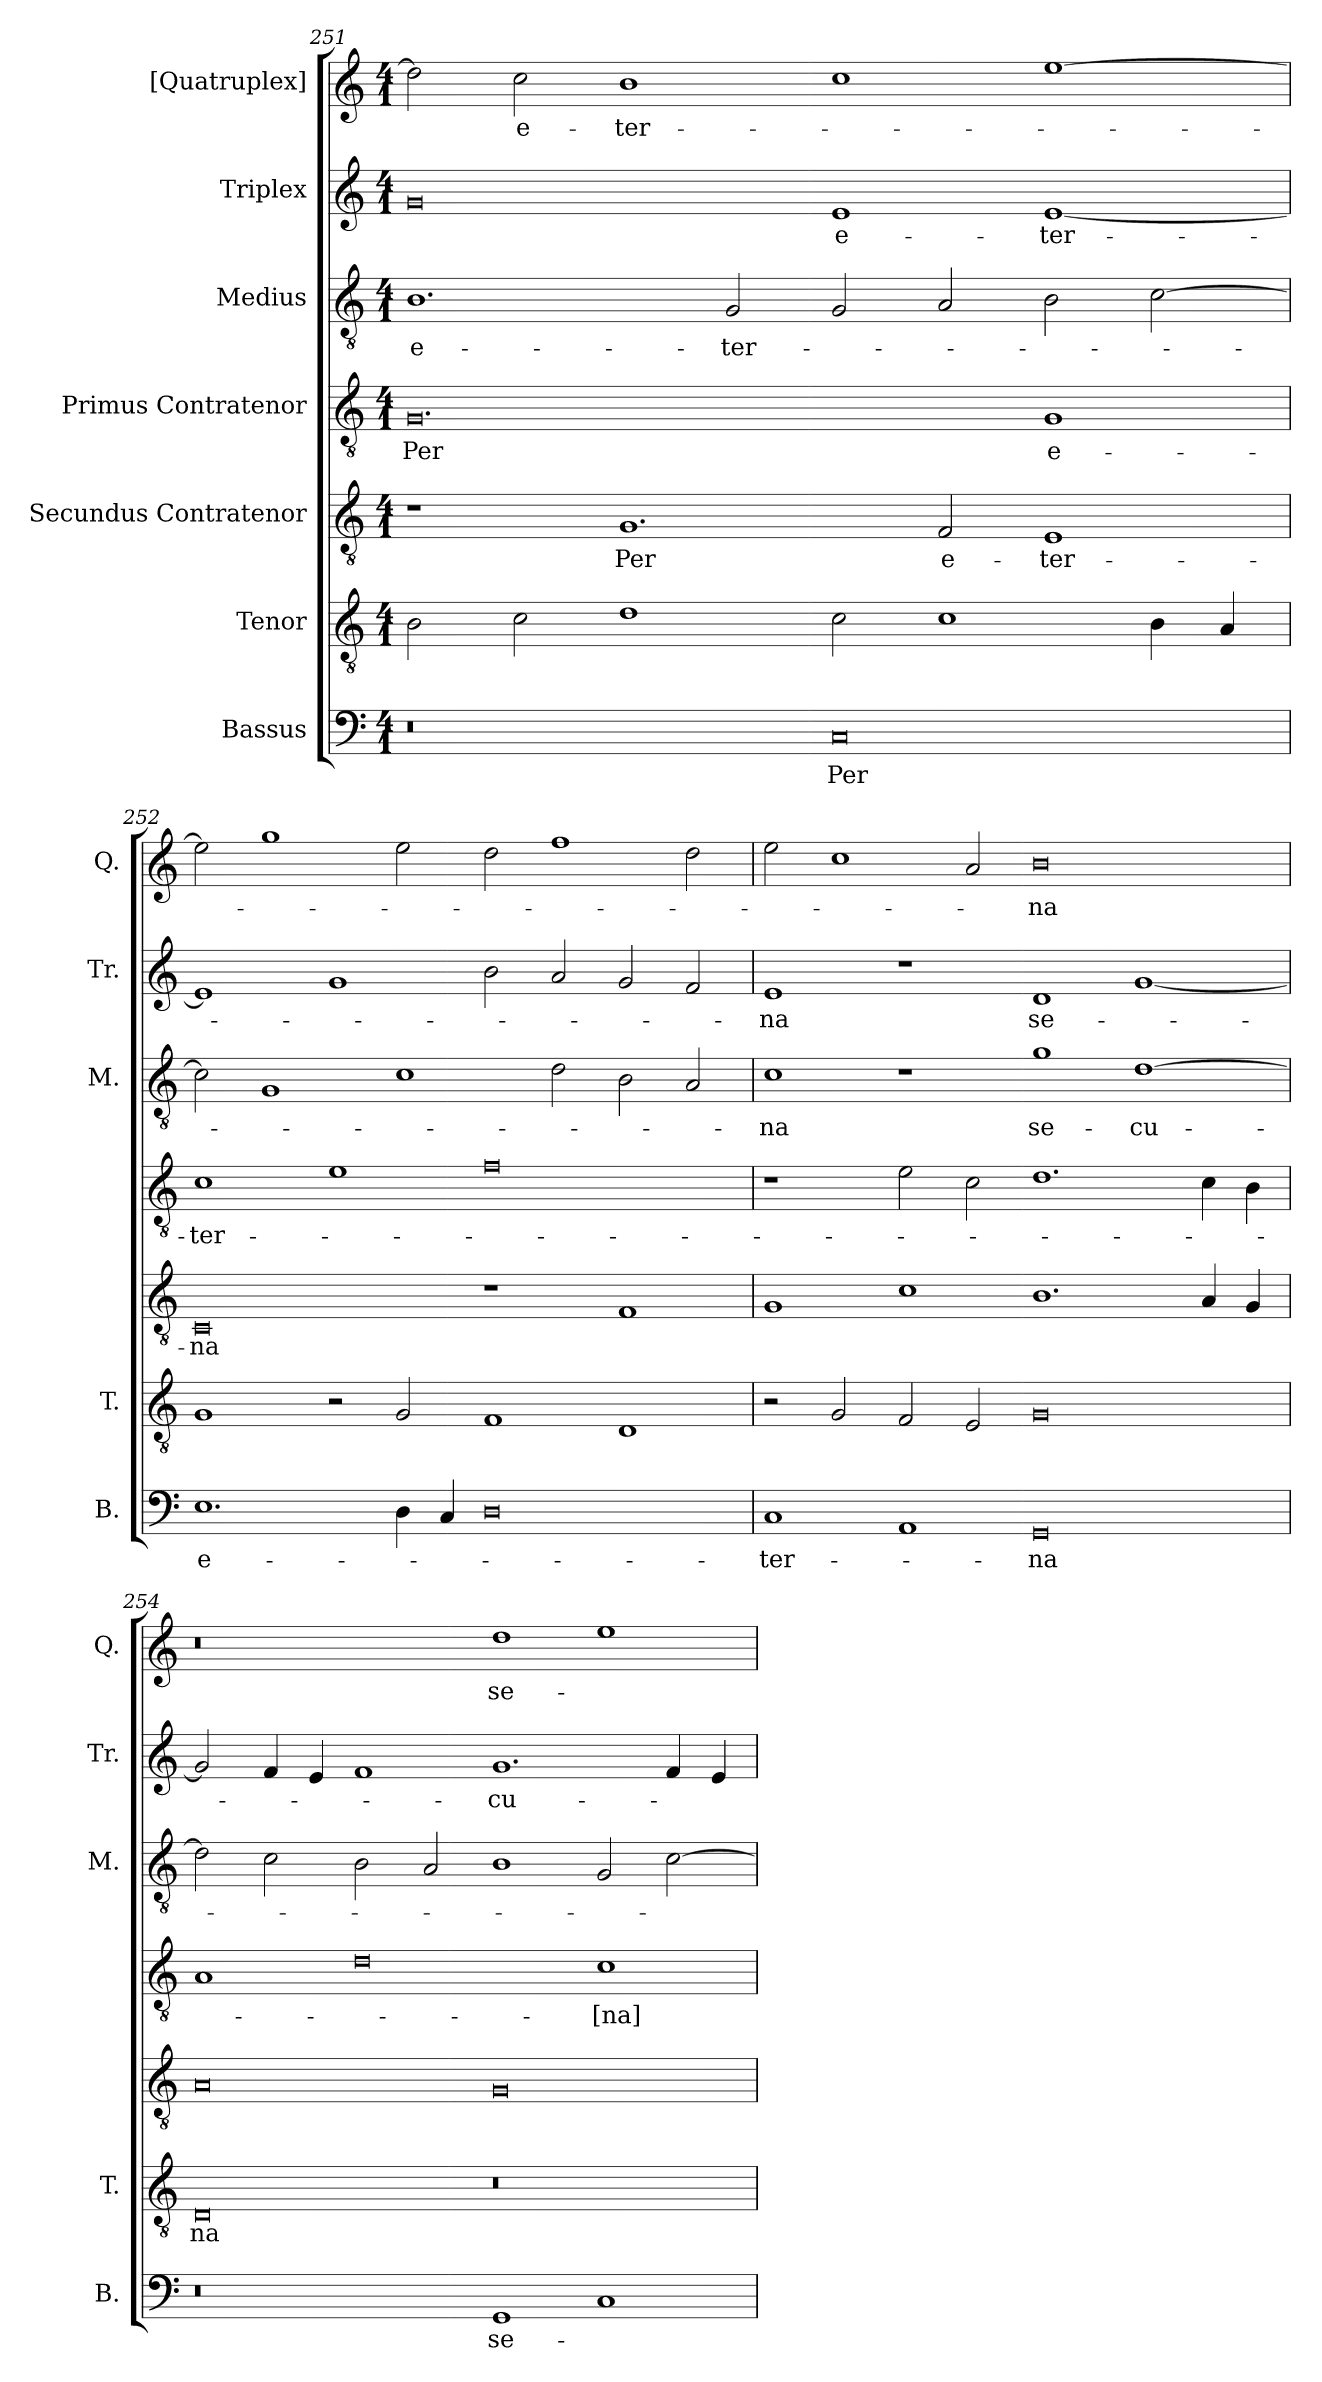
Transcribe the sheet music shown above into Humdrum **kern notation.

**kern	**text	**kern	**text	**kern	**text	**kern	**text	**kern	**text	**kern	**text	**kern	**text
*part7	*part7	*part6	*part6	*part5	*part5	*part4	*part4	*part3	*part3	*part2	*part2	*part1	*part1
*staff7	*staff7	*staff6	*staff6	*staff5	*staff5	*staff4	*staff4	*staff3	*staff3	*staff2	*staff2	*staff1	*staff1
*I"Bassus	*	*I"Tenor	*	*I"Secundus Contratenor	*	*I"Primus Contratenor	*	*I"Medius	*	*I"Triplex	*	*I"[Quatruplex]	*
*I'B.	*	*I'T.	*	*	*	*	*	*I'M.	*	*I'Tr.	*	*I'Q.	*
!!LO:PB:g=z
*clefF4	*	*clefGv2	*	*clefGv2	*	*clefGv2	*	*clefGv2	*	*clefG2	*	*clefG2	*
*	*	*ITrd7c12	*	*ITrd7c12	*	*ITrd7c12	*	*ITrd7c12	*	*	*	*	*
*k[]	*	*k[]	*	*k[]	*	*k[]	*	*k[]	*	*k[]	*	*k[]	*
*C:	*	*C:	*	*C:	*	*C:	*	*C:	*	*C:	*	*C:	*
*M4/1	*	*M4/1	*	*M4/1	*	*M4/1	*	*M4/1	*	*M4/1	*	*M4/1	*
=251	=251	=251	=251	=251	=251	=251	=251	=251	=251	=251	=251	=251	=251
!	!	!	!	!	!	!	!LO:LY:b:color=#000000	!	!	!	!	!	!
!	!	!	!	!	!	!	!	!	!LO:LY:b:color=#000000	!	!	!	!
0r	.	2BBi\	.	1r	.	0.GGi	Per	1.BBi	e-	0gi	.	2ddi\]	.
!	!	!	!	!	!	!	!	!	!	!	!	!	!LO:LY:b:color=#000000
.	.	2Ci\	.	.	.	.	.	.	.	.	.	2cci\	e-
!	!	!	!	!	!LO:LY:b:color=#000000	!	!	!	!	!	!	!	!
!	!	!	!	!	!	!	!	!	!	!	!	!	!LO:LY:b:color=#000000
.	.	1Di	.	1.GGi	Per	.	.	.	.	.	.	1bi	-ter-
!	!	!	!	!	!	!	!	!	!LO:LY:b:color=#000000	!	!	!	!
.	.	.	.	.	.	.	.	2GGi/	-ter-	.	.	.	.
!	!LO:LY:b:color=#000000	!	!	!	!	!	!	!	!	!	!	!	!
!	!	!	!	!	!	!	!	!	!	!	!LO:LY:b:color=#000000	!	!
0Ci	Per	2Ci\	.	.	.	.	.	2GGi/	.	1ei	e-	1cci	.
!	!	!	!	!	!LO:LY:b:color=#000000	!	!	!	!	!	!	!	!
.	.	1Ci	.	2FFi/	e-	.	.	2AAi/	.	.	.	.	.
!	!	!	!	!	!LO:LY:b:color=#000000	!	!	!	!	!	!	!	!
!	!	!	!	!	!	!	!LO:LY:b:color=#000000	!	!	!	!	!	!
!	!	!	!	!	!	!	!	!	!	!	!LO:LY:b:color=#000000	!	!
.	.	.	.	1EEi	-ter-	1GGi	e-	2BBi\	.	[<1ei	-ter-	[>1eei	.
.	.	4BBi\	.	.	.	.	.	[>2Ci\	.	.	.	.	.
.	.	4AAi/	.	.	.	.	.	.	.	.	.	.	.
=252`	=252`	=252`	=252`	=252`	=252`	=252`	=252`	=252`	=252`	=252`	=252`	=252`	=252`
!	!LO:LY:b:color=#000000	!	!	!	!	!	!	!	!	!	!	!	!
!	!	!	!	!	!LO:LY:b:color=#000000	!	!	!	!	!	!	!	!
!	!	!	!	!	!	!	!LO:LY:b:color=#000000	!	!	!	!	!	!
1.Ei	e-	1GGi	.	0CCi	-na	1Ci	-ter-	2Ci\]	.	1ei]	.	2eei\]	.
.	.	.	.	.	.	.	.	1GGi	.	.	.	1ggi	.
.	.	2r	.	.	.	1Ei	.	.	.	1gi	.	.	.
4Di\	.	2GGi/	.	.	.	.	.	1Ci	.	.	.	2eei\	.
4Ci/	.	.	.	.	.	.	.	.	.	.	.	.	.
0Di	.	1FFi	.	1r	.	0Fi	.	.	.	2bi\	.	2ddi\	.
.	.	.	.	.	.	.	.	2Di\	.	2ai/	.	1ffi	.
.	.	1DDi	.	1FFi	.	.	.	2BBi\	.	2gi/	.	.	.
.	.	.	.	.	.	.	.	2AAi/	.	2fi/	.	2ddi\	.
!!LO:LB:g=z
=253`	=253`	=253`	=253`	=253`	=253`	=253`	=253`	=253`	=253`	=253`	=253`	=253`	=253`
!	!LO:LY:b:color=#000000	!	!	!	!	!	!	!	!	!	!	!	!
!	!	!	!	!	!	!	!	!	!LO:LY:b:color=#000000	!	!	!	!
!	!	!	!	!	!	!	!	!	!	!	!LO:LY:b:color=#000000	!	!
1Ci	-ter-	2r	.	1GGi	.	1r	.	1Ci	-na	1ei	-na	2eei\	.
.	.	2GGi/	.	.	.	.	.	.	.	.	.	1cci	.
1AAi	.	2FFi/	.	1Ci	.	2Ei\	.	1r	.	1r	.	.	.
.	.	2EEi/	.	.	.	2Ci\	.	.	.	.	.	2ai/	.
!	!LO:LY:b:color=#000000	!	!	!	!	!	!	!	!	!	!	!	!
!	!	!	!	!	!	!	!	!	!LO:LY:b:color=#000000	!	!	!	!
!	!	!	!	!	!	!	!	!	!	!	!LO:LY:b:color=#000000	!	!
!	!	!	!	!	!	!	!	!	!	!	!	!	!LO:LY:b:color=#000000
0GGi	-na	0GGi	.	1.BBi	.	1.Di	.	1Gi	se-	1di	se-	0bi	-na
!	!	!	!	!	!	!	!	!	!LO:LY:b:color=#000000	!	!	!	!
.	.	.	.	.	.	.	.	[>1Di	-cu-	[<1gi	.	.	.
.	.	.	.	4AAi/	.	4Ci\	.	.	.	.	.	.	.
.	.	.	.	4GGi/	.	4BBi\	.	.	.	.	.	.	.
=254`	=254`	=254`	=254`	=254`	=254`	=254`	=254`	=254`	=254`	=254`	=254`	=254`	=254`
!	!	!	!LO:LY:b:color=#000000	!	!	!	!	!	!	!	!	!	!
0r	.	0DDi	-na	0AAi	.	1AAi	.	2Di\]	.	2gi/]	.	0r	.
.	.	.	.	.	.	.	.	2Ci\	.	4fi/	.	.	.
.	.	.	.	.	.	.	.	.	.	4ei/	.	.	.
.	.	.	.	.	.	0Di	.	2BBi\	.	1fi	.	.	.
.	.	.	.	.	.	.	.	2AAi/	.	.	.	.	.
!	!LO:LY:b:color=#000000	!	!	!	!	!	!	!	!	!	!	!	!
!	!	!	!	!	!	!	!	!	!	!	!LO:LY:b:color=#000000	!	!
!	!	!	!	!	!	!	!	!	!	!	!	!	!LO:LY:b:color=#000000
1GGi	se-	0r	.	0GGi	.	.	.	1BBi	.	1.gi	-cu-	1ddi	se-
!	!	!	!	!	!	!	!LO:LY:b:color=#000000	!	!	!	!	!	!
1Ci	.	.	.	.	.	1Ci	-[na]	2GGi/	.	.	.	1eei	.
.	.	.	.	.	.	.	.	[>2Ci\	.	4fi/	.	.	.
.	.	.	.	.	.	.	.	.	.	4ei/	.	.	.
=`	=`	=`	=`	=`	=`	=`	=`	=`	=`	=`	=`	=`	=`
*-	*-	*-	*-	*-	*-	*-	*-	*-	*-	*-	*-	*-	*-
